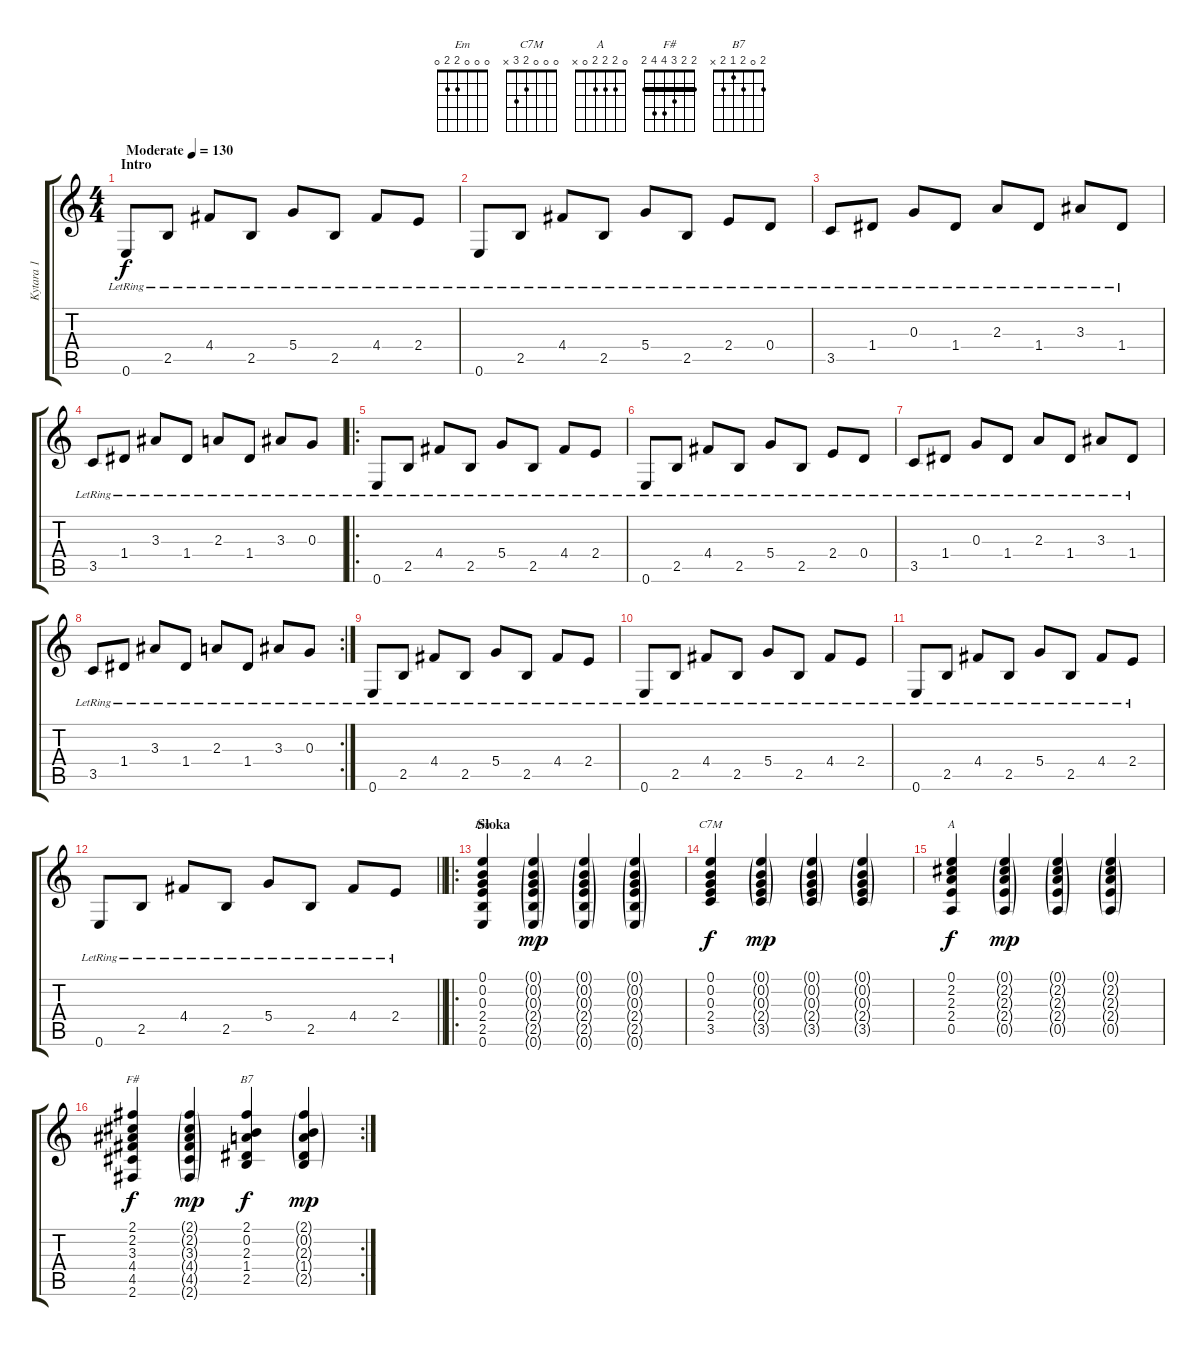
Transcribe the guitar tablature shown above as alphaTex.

\track ("Kytara 1" "Kytara 1") {instrument electricguitarclean}
\staff {score tabs}
\tuning (E4 B3 G3 D3 A2 E2) {hide}
\chord ("Em" 0 0 0 2 2 0)
\chord ("C7M" 0 0 0 2 3 x)
\chord ("A" 0 2 2 2 0 x)
\chord ("F#" 2 2 3 4 4 2) {barre 2}
\chord ("B7" 2 0 2 1 2 x)
\ts (4 4)
\section ("" "Intro")
\tempo (130 "Moderate")
\clef g2
\ks c
0.6{lr}.8{dy f instrument electricguitarclean} 2.5{lr}.8 4.4{lr}.8 2.5{lr}.8 5.4{lr}.8 2.5{lr}.8 4.4{lr}.8 2.4{lr}.8 |
0.6{lr}.8 2.5{lr}.8 4.4{lr}.8 2.5{lr}.8 5.4{lr}.8 2.5{lr}.8 2.4{lr}.8 0.4{lr}.8 |
3.5{lr}.8 1.4{lr}.8 0.3{lr}.8 1.4{lr}.8 2.3{lr}.8 1.4{lr}.8 3.3{lr}.8 1.4{lr}.8 |
3.5{lr}.8 1.4{lr}.8 3.3{lr}.8 1.4{lr}.8 2.3{lr}.8 1.4{lr}.8 3.3{lr}.8 0.3{lr}.8 |
\ro
0.6{lr}.8 2.5{lr}.8 4.4{lr}.8 2.5{lr}.8 5.4{lr}.8 2.5{lr}.8 4.4{lr}.8 2.4{lr}.8 |
0.6{lr}.8 2.5{lr}.8 4.4{lr}.8 2.5{lr}.8 5.4{lr}.8 2.5{lr}.8 2.4{lr}.8 0.4{lr}.8 |
3.5{lr}.8 1.4{lr}.8 0.3{lr}.8 1.4{lr}.8 2.3{lr}.8 1.4{lr}.8 3.3{lr}.8 1.4{lr}.8 |
\rc 2
3.5{lr}.8 1.4{lr}.8 3.3{lr}.8 1.4{lr}.8 2.3{lr}.8 1.4{lr}.8 3.3{lr}.8 0.3{lr}.8 |
0.6{lr}.8 2.5{lr}.8 4.4{lr}.8 2.5{lr}.8 5.4{lr}.8 2.5{lr}.8 4.4{lr}.8 2.4{lr}.8 |
0.6{lr}.8 2.5{lr}.8 4.4{lr}.8 2.5{lr}.8 5.4{lr}.8 2.5{lr}.8 4.4{lr}.8 2.4{lr}.8 |
0.6{lr}.8 2.5{lr}.8 4.4{lr}.8 2.5{lr}.8 5.4{lr}.8 2.5{lr}.8 4.4{lr}.8 2.4{lr}.8 |
\barLineRight lightlight
0.6{lr}.8 2.5{lr}.8 4.4{lr}.8 2.5{lr}.8 5.4{lr}.8 2.5{lr}.8 4.4{lr}.8 2.4{lr}.8 |
\ro
\section ("" "Sloka")
(0.1 0.2 0.3 2.4 2.5 0.6).4{ch "Em" instrument electricguitarclean} (0.1{g} 0.2{g} 0.3{g} 2.4{g} 2.5{g} 0.6{g}).4{dy mp} (0.1{g} 0.2{g} 0.3{g} 2.4{g} 2.5{g} 0.6{g}).4 (0.1{g} 0.2{g} 0.3{g} 2.4{g} 2.5{g} 0.6{g}).4 |
(0.1 0.2 0.3 2.4 3.5).4{ch "C7M" dy f} (0.1{g} 0.2{g} 0.3{g} 2.4{g} 3.5{g}).4{dy mp} (0.1{g} 0.2{g} 0.3{g} 2.4{g} 3.5{g}).4 (0.1{g} 0.2{g} 0.3{g} 2.4{g} 3.5{g}).4 |
(0.1 2.2 2.3 2.4 0.5).4{ch "A" dy f} (0.1{g} 2.2{g} 2.3{g} 2.4{g} 0.5{g}).4{dy mp} (0.1{g} 2.2{g} 2.3{g} 2.4{g} 0.5{g}).4 (0.1{g} 2.2{g} 2.3{g} 2.4{g} 0.5{g}).4 |
\rc 2
(2.1 2.2 3.3 4.4 4.5 2.6).4{ch "F#" dy f} (2.1{g} 2.2{g} 3.3{g} 4.4{g} 4.5{g} 2.6{g}).4{dy mp} (2.1 0.2 2.3 1.4 2.5).4{ch "B7" dy f} (2.1{g} 0.2{g} 2.3{g} 1.4{g} 2.5{g}).4{dy mp}
